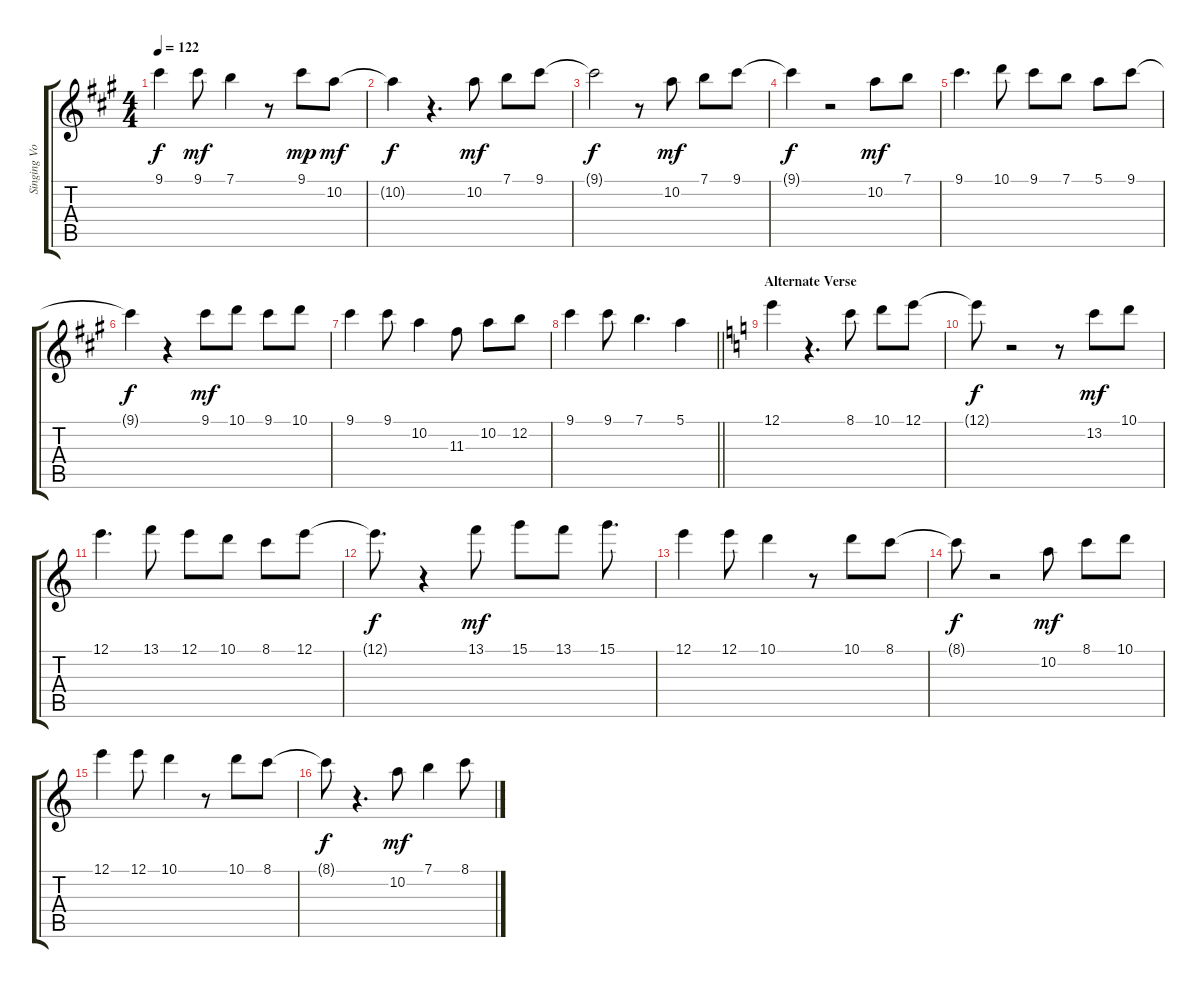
\track ("Singing Voice" "Singing Vo") {instrument distortionguitar}
\staff {score tabs}
\tuning (E4 B3 G3 D3 A2 E2) {hide}
\ts (4 4)
\tempo 122
\clef g2
\ks a
9.1{t}.4{dy f} 9.1.8{dy mf} 7.1.4 r.8 9.1.8{dy mp} 10.2.8{dy mf} |
10.2{t}.4{dy f} r.4{d} 10.2.8{dy mf} 7.1.8 9.1.8 |
9.1{t}.2{dy f} r.8 10.2.8{dy mf} 7.1.8 9.1.8 |
9.1{t}.4{dy f} r.2 10.2.8{dy mf} 7.1.8 |
9.1.4{d} 10.1.8 9.1.8 7.1.8 5.1.8 9.1.8 |
9.1{t}.4{dy f} r.4 9.1.8{dy mf} 10.1.8 9.1.8 10.1.8 |
9.1.4 9.1.8 10.2.4 11.3.8 10.2.8 12.2.8 |
\barLineRight lightlight
9.1.4 9.1.8 7.1.4{d} 5.1.4 |
\section ("" "Alternate Verse")
\ks c
12.1.4 r.4{d} 8.1.8 10.1.8 12.1.8 |
12.1{t}.8{dy f} r.2 r.8 13.2.8{dy mf} 10.1.8 |
12.1.4{d} 13.1.8 12.1.8 10.1.8 8.1.8 12.1.8 |
12.1{t}.8{d dy f} r.4 13.1.8{dy mf} 15.1.8 13.1.8 15.1.8{d} |
12.1.4 12.1.8 10.1.4 r.8 10.1.8 8.1.8 |
8.1{t}.8{dy f} r.2 10.2.8{dy mf} 8.1.8 10.1.8 |
12.1.4 12.1.8 10.1.4 r.8 10.1.8 8.1.8 |
8.1{t}.8{dy f} r.4{d} 10.2.8{dy mf} 7.1.4 8.1.8
